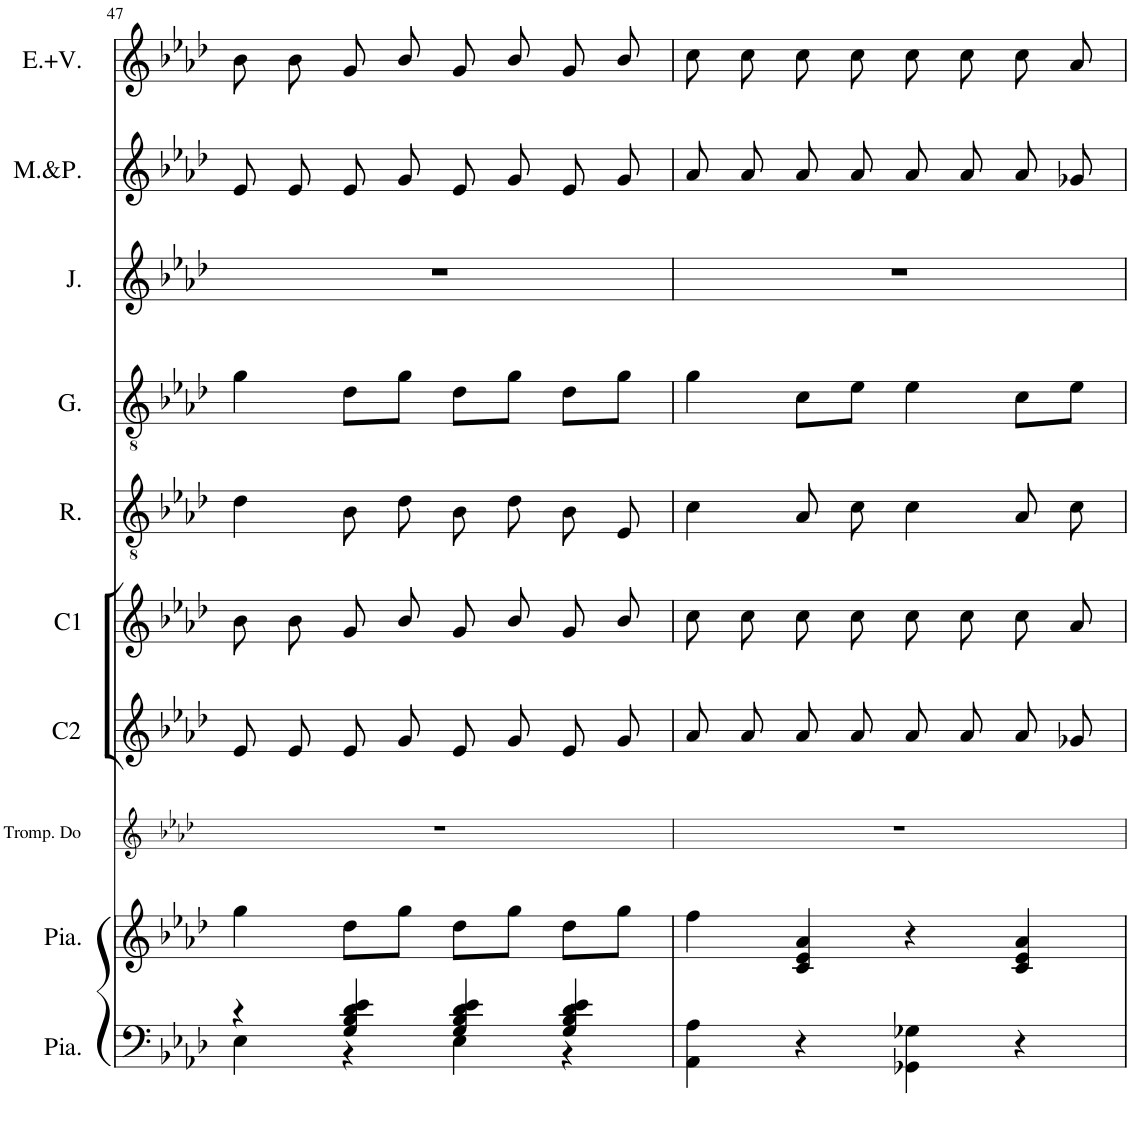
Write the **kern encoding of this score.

**kern	**kern	**kern	**kern	**kern	**kern	**kern	**kern	**kern	**kern
*part10	*part9	*part8	*part7	*part6	*part5	*part4	*part3	*part2	*part1
*staff10	*staff9	*staff8	*staff7	*staff6	*staff5	*staff4	*staff3	*staff2	*staff1
*I"Piano	*I"Piano	*I"Trompette en Do	*I"Choeur2	*I"Choeur1	*I"Raphaël	*I"Galuchet	*I"Jeanne	*I"Mariette, Pauline	*I"Emma, virginie
*I'Pia.	*I'Pia.	*I'Tromp. Do	*I'C2	*I'C1	*I'R.	*I'G.	*I'J.	*	*I'E.+V.
!!LO:PB:g=z
*clefF4	*clefG2	*clefG2	*clefG2	*clefG2	*clefGv2	*clefGv2	*clefG2	*clefG2	*clefG2
*	*	*Trd1c2	*Trd4c7	*	*Trd8c14	*Trd8c14	*	*Trd1c2	*
*k[b-e-a-d-]	*k[b-e-a-d-]	*k[b-e-a-d-]	*k[b-e-a-d-]	*k[b-e-a-d-]	*k[b-e-a-d-]	*k[b-e-a-d-]	*k[b-e-a-d-]	*k[b-e-a-d-]	*k[b-e-a-d-]
*M4/4	*M4/4	*M4/4	*M4/4	*M4/4	*M4/4	*M4/4	*M4/4	*M4/4	*M4/4
*met(c)	*met(c)	*met(c)	*met(c)	*met(c)	*met(c)	*met(c)	*met(c)	*met(c)	*met(c)
=47	=47	=47	=47	=47	=47	=47	=47	=47	=47
*^	*	*	*	*	*	*	*	*	*
4r	4E-\	4gg\	1r	8e-/L	8b-\L	4d-\	4g\	1r	8e-/L	8b-\L
.	.	.	.	8e-/J	8b-\J	.	.	.	8e-/J	8b-\J
4G/ 4B-/ 4d-/ 4e-/	4r	8dd-\L	.	8e-/L	8g/L	8B-\L	8d-\L	.	8e-/L	8g/L
.	.	8gg\J	.	8g/J	8b-/J	8d-\J	8g\J	.	8g/J	8b-/J
4G/ 4B-/ 4d-/ 4e-/	4E-\	8dd-\L	.	8e-/L	8g/L	8B-\L	8d-\L	.	8e-/L	8g/L
.	.	8gg\J	.	8g/J	8b-/J	8d-\J	8g\J	.	8g/J	8b-/J
4G/ 4B-/ 4d-/ 4e-/	4r	8dd-\L	.	8e-/L	8g/L	8B-/L	8d-\L	.	8e-/L	8g/L
.	.	8gg\J	.	8g/J	8b-/J	8E-/J	8g\J	.	8g/J	8b-/J
*v	*v	*	*	*	*	*	*	*	*	*
=48	=48	=48	=48	=48	=48	=48	=48	=48	=48
4AA-\ 4A-\	4ff\	1r	8a-/L	8cc\L	4c\	4g\	1r	8a-/L	8cc\L
.	.	.	8a-/J	8cc\J	.	.	.	8a-/J	8cc\J
4r	4c/ 4e-/ 4a-/	.	8a-/L	8cc\L	8A-\L	8c\L	.	8a-/L	8cc\L
.	.	.	8a-/J	8cc\J	8c\J	8e-\J	.	8a-/J	8cc\J
4GG-X\ 4G-X\	4r	.	8a-/L	8cc\L	4c\	4e-\	.	8a-/L	8cc\L
.	.	.	8a-/J	8cc\J	.	.	.	8a-/J	8cc\J
4r	4c/ 4e-/ 4a-/	.	8a-/L	8cc\L	8A-\L	8c\L	.	8a-/L	8cc\L
.	.	.	8g-X/J	8a-\J	8c\J	8e-\J	.	8g-X/J	8a-\J
=	=	=	=	=	=	=	=	=	=
*-	*-	*-	*-	*-	*-	*-	*-	*-	*-
